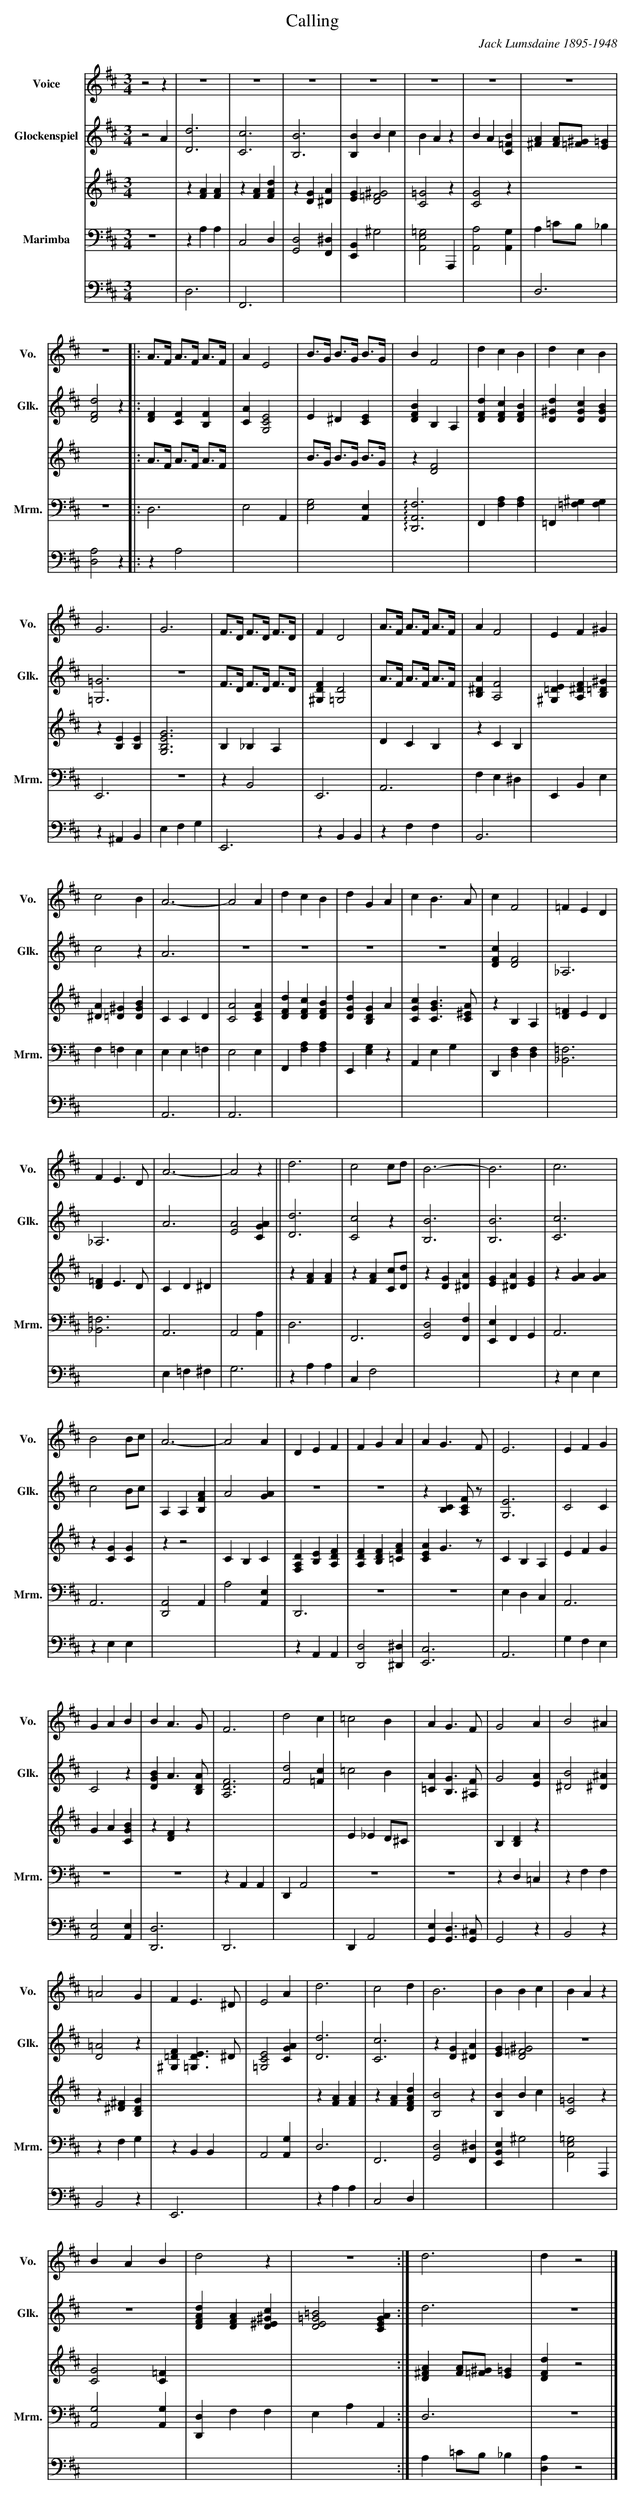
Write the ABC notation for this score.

X:1
T:Calling
C:Jack Lumsdaine 1895-1948
L:1/4
M:3/4
K:D
V:1 treble nm="Voice" snm="Vo."
V:2 treble nm="Glockenspiel" snm="Glk."
V:3 treble
V:4 bass nm="Marimba" snm="Mrm."
V:5 bass
V:1
z2 z | z3 | z3 | z3 | z3 | z3 | z3 | z3 |$ z3 |: A/>F/ A/>F/ A/>F/ | A E2 | B/>G/ B/>G/ B/>G/ |
B F2 | d c B | d c B |$ G3 | G3 | F/>D/ F/>D/ F/>D/ | F D2 | A/>F/ A/>F/ A/>F/ | A F2 | E F ^G |$
c2 B | A3- | A2 A | d c B | d G A | c B3/2 A/ | c F2 | =F E D |$ F E3/2 D/ | A3- | A2 z || d3 |
c2 c/d/ | B3- | B3 | c3 |$ B2 B/c/ | A3- | A2 A | D E F | F G A | A G3/2 F/ | E3 | E F G |$
G A B | B A3/2 G/ | F3 | d2 c | =c2 B | A G3/2 F/ | G2 A | B2 ^A |$ =A2 G | F E3/2 ^D/ | E2 A |
d3 | c2 d | B3 | B B c | B A z |$ B A B | d2 z | z3 :| d3 | d z2 |]
V:2
z2 A | [Dd]3 | [Cc]3 | [B,B]3 | [B,B] B c | B A z | B A [C=FB] | [^FA] [FA]/[=F^G]/ [E=G] |$
[DFd]2 z |: [DF] [CF] [B,F] | [CA] [G,CE]2 | E ^D [CE] | [DFB] B, A, | [DFd] [DFc] [DFB] |
[D^Gd] [DGc] [DGB] |$ [=G,=G]3 | z3 | F/>D/ F/>D/ F/>D/ | [^G,DF] [=G,D]2 | A/>F/ A/>F/ A/>F/ |
[B,^DA] [A,F]2 | [^G,=DE] [A,^DF] [B,=D^G] |$ c2 z | A3 | z3 | z3 | z3 | z3 | [DFc] [DF]2 |
_A,3 |$ _A,3 | A3 | [EA]2 [CGA] || [Dd]3 | [Cc]2 z | [B,B]3 | [B,B]3 | [Cc]3 |$ c2 B/c/ |
A, A, [B,FA] | A2 [GA] | z3 | z3 | z [B,C] [A,CF]/ z/ | [G,E]3 | C2 C |$ C2 z |
[DGB] A3/2 [B,DA]/ | [A,DF]3 | [Fd]2 [=Fc] | =c2 B | [=CA] [B,G]3/2 [^A,F]/ | G2 [EA] |
[^DB]2 [^D^A] |$ [D=A]2 z | [^G,=DF] [=G,DE]3/2 ^D/ | [=G,CE]2 [CGA] | [Dd]3 | [Cc]3 |
z [DG] [^DA] | [EG] [D=F^G]2 | z3 |$ z3 | [DFAd] [DFA] [D^E^Gc] | [DE=G=B]2 [CEGA] :| d3 | z3 |]
V:3
x3 | z [FA] [FA] | z [FA] [FAd] | z [DG] [^DA] | [EG] [D=F^G]2 | [C=G]2 z | [CG]2 z | x3 |$ x3 |:
A/>F/ A/>F/ A/>F/ | x3 | B/>G/ B/>G/ B/>G/ | z [DF]2 | x3 | x3 |$ z [B,E] [B,E] | [G,B,EG]3 |
B, _B, A, | x3 | D C B, | z C B, | x3 |$ [^DA] [=D^G] [DGB] | C C D | [CA]2 [CEA] |
[DFd] [DFc] [DFB] | [DGd] [B,DG] A | [CGc] [CGB]3/2 [C^EA]/ | z B, A, | [D=F] E D |$
[D=F] E3/2 D/ | C D ^D | x3 || z [FA] [FA] | z [FA] [Cc]/[Dd]/ | z [DG] [^DA] | [EG] [^DA] [EG] |
z [GA] [GA] |$ z [CG] [CG] | z z2 | C B, C | [F,A,D] [B,E] [A,DF] | [A,DF] [B,DF] [=CFA] |
[CEA] G3/2 z/ | C B, A, | E F G |$ G A [CGB] | z [DF] z | x3 | x3 | E _E D/^C/ | x3 | B, [B,D] z |
x3 |$ z [^D^F] [B,DG] | x3 | x3 | z [FA] [FA] | z [FA] [DFAd] | [B,B]2 z | [B,B] B c | [C=G]2 z |$
[CG]2 [C=F] | x3 | x3 :| [D^FA] [FA]/[=F^G]/ [E=G] | [DFd] z2 |]
V:4
z3 | z A, A, | C,2 D, | [G,,D,]2 [F,,^D,] | [E,,B,,] ^G,2 | [A,,E,=G,]2 A,,, | [A,,A,]2 [A,,G,] |
A, =C/B,/ _B, |$ z3 |: D,3 | E,2 A,, | [E,G,]2 [A,,E,] | !arpeggio![D,,A,,F,]3 |
F,, [F,A,] [F,A,] | =F,, [=F,^G,] [F,G,] |$ E,,3 | z3 | z B,,2 | E,,3 | A,,3 | F, E, ^D, |
E,, B,, E, |$ F, =F, E, | E, E, =F, | E,2 E, | F,, [F,A,] [F,A,] | E,, [E,G,] z | A,, E, G, |
D,, [D,F,] [D,F,] | [_B,,=F,]3 |$ [_B,,=F,]3 | A,,3 | A,,2 [A,,A,] || D,3 | F,,3 |
[G,,D,]2 [F,,F,] | [E,,E,] F,, G,, | A,,3 |$ A,,3 | [D,,A,,]2 A,, | A,2 [A,,E,] | D,,3 | z3 | z3 |
E, D, C, | A,,3 |$ z3 | z3 | z A,, A,, | D,, A,,2 | z3 | z3 | z D, =C, | z F, F, |$ z F, G, |
z B,, B,, | A,,2 [A,,G,] | D,3 | F,,3 | [G,,D,]2 [F,,^D,] | [E,,B,,E,] ^G,2 | [A,,E,=G,]2 A,,, |$
[A,,G,]2 [A,,G,] | [D,,D,] F, F, | E, A, A,, :| D,3 | z3 |]
V:5
x3 | D,3 | F,,3 | x3 | x3 | x3 | x3 | D,3 |$ [D,A,]2 z |: z A,2 | x3 | x3 | x3 | x3 | x3 |$
z ^A,, B,, | E, F, G, | E,,3 | z B,, B,, | z F, F, | B,,3 | x3 |$ x3 | A,,3 | A,,3 | x3 | x3 |
x3 | x3 | x3 |$ x3 | E, =F, ^F, | G,3 || z A, A, | C, F,2 | x3 | x3 | z E, E, |$ z E, E, | x3 |
x3 | z A,, A,, | [D,,D,]2 [^D,,^D,] | [E,,C,]3 | A,,3 | G, F, E, |$ [A,,E,]2 [A,,E,] | [D,,D,]3 |
D,,3 | x3 | D,, A,,2 | [G,,E,] [G,,D,]3/2 [G,,^C,]/ | G,,2 z | B,,2 z |$ B,,2 z | E,,3 | x3 |
z A, A, | C,2 D, | x3 | x3 | x3 |$ x3 | x3 | x3 :| A, =C/B,/ _B, | [D,A,] z2 |]
